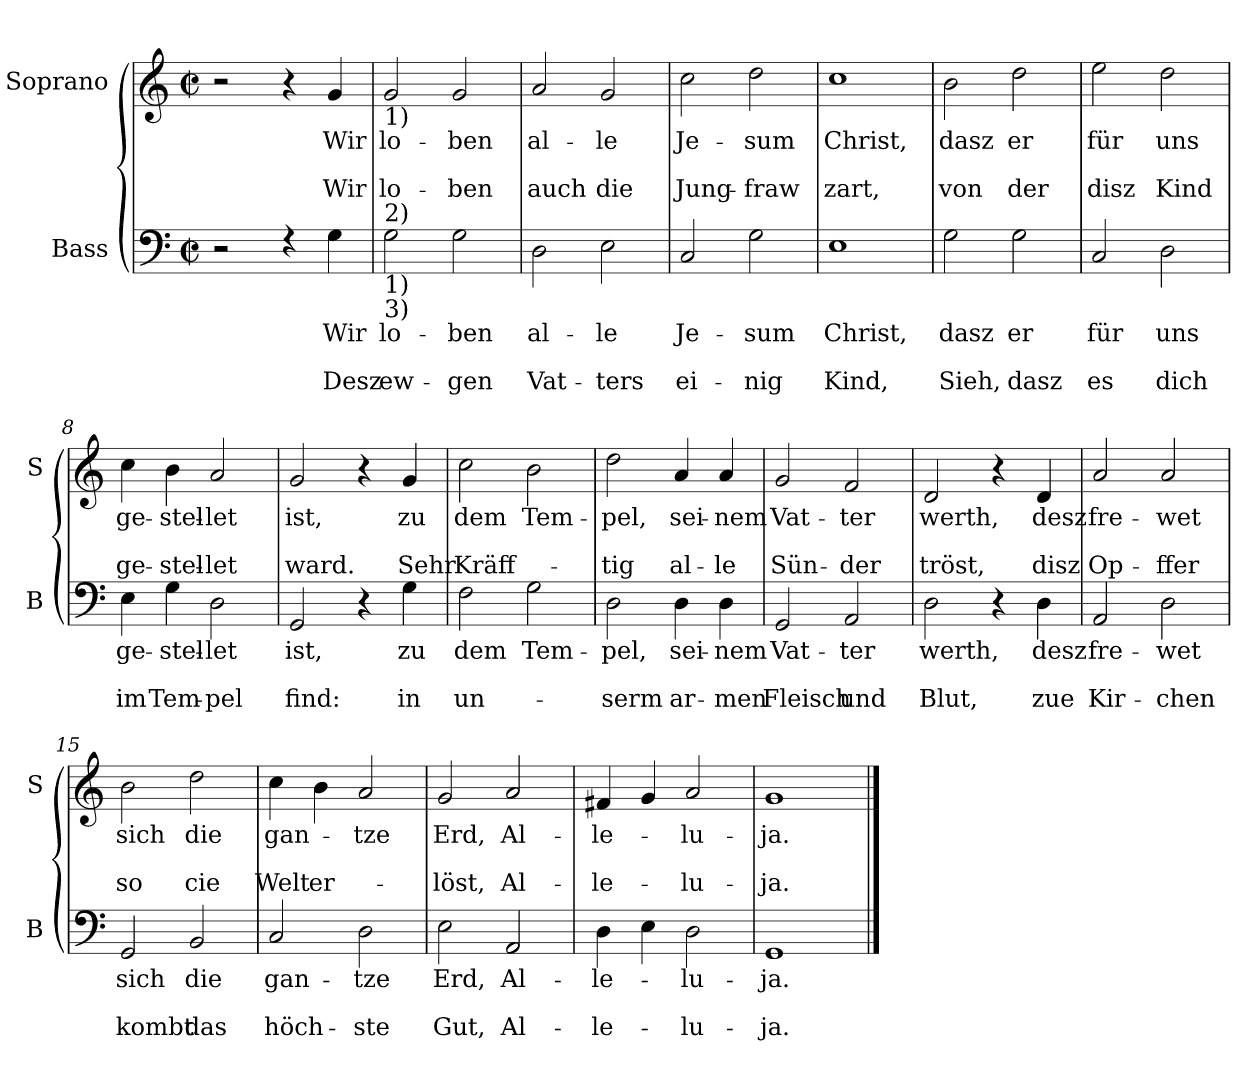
**kern	**text	**text	**text	**kern	**text	**text	**text
*part2	*part2	*part2	*part2	*part1	*part1	*part1	*part1
*staff2	*staff2	*staff2	*staff2	*staff1	*staff1	*staff1	*staff1
*I"Bass	*	*	*	*I"Soprano	*	*	*
*I'B	*	*	*	*I'S	*	*	*
*clefF4	*	*	*	*clefG2	*	*	*
*k[]	*	*	*	*k[]	*	*	*
*C:	*	*	*	*C:	*	*	*
*M2/2	*	*	*	*M2/2	*	*	*
*met(c|)	*	*	*	*met(c|)	*	*	*
=1	=1	=1	=1	=1	=1	=1	=1
2r	.	.	.	2r	.	.	.
4rE	.	.	.	4r	.	.	.
!	!LO:LY:b	!	!LO:LY:b	!	!LO:LY:b	!	!LO:LY:b
4G\	Wir	.	Desz	4g/	Wir	.	Wir
=2	=2	=2	=2	=2	=2	=2	=2
!	!	!	!	!LO:TX:b:t=1)	!	!	!
!LO:TX:a:t=2)	!	!	!	!	!	!	!
!LO:TX:b:t=1)	!	!	!	!	!	!	!
!LO:TX:b:t=3)	!	!	!	!	!	!	!
!	!LO:LY:b	!	!LO:LY:b	!	!LO:LY:b	!	!LO:LY:b
2G\	lo-	.	ew-	2g/	lo-	.	lo-
!	!LO:LY:b	!	!LO:LY:b	!	!LO:LY:b	!	!LO:LY:b
2G\	-ben	.	-gen	2g/	-ben	.	-ben
=3	=3	=3	=3	=3	=3	=3	=3
!	!LO:LY:b	!	!LO:LY:b	!	!LO:LY:b	!	!LO:LY:b
2D\	al-	.	Vat-	2a/	al-	.	auch
!	!LO:LY:b	!	!LO:LY:b	!	!LO:LY:b	!	!LO:LY:b
2E\	-le	.	-ters	2g/	-le	.	die
=4	=4	=4	=4	=4	=4	=4	=4
!	!LO:LY:b	!	!LO:LY:b	!	!LO:LY:b	!	!LO:LY:b
2C/	Je-	.	ei-	2cc\	Je-	.	Jung-
!	!LO:LY:b	!	!LO:LY:b	!	!LO:LY:b	!	!LO:LY:b
2G\	-sum	.	-nig	2dd\	-sum	.	-fraw
!!LO:LB:g=z
=5	=5	=5	=5	=5	=5	=5	=5
!	!LO:LY:b	!	!LO:LY:b	!	!LO:LY:b	!	!LO:LY:b
1E	Christ,	.	Kind,	1cc	Christ,	.	zart,
=6	=6	=6	=6	=6	=6	=6	=6
!	!LO:LY:b	!	!LO:LY:b	!	!LO:LY:b	!	!LO:LY:b
2G\	dasz	.	Sieh,	2b\	dasz	.	von
!	!LO:LY:b	!	!LO:LY:b	!	!LO:LY:b	!	!LO:LY:b
2G\	er	.	dasz	2dd\	er	.	der
=7	=7	=7	=7	=7	=7	=7	=7
!	!LO:LY:b	!	!LO:LY:b	!	!LO:LY:b	!	!LO:LY:b
2C/	für	.	es	2ee\	für	.	disz
!	!LO:LY:b	!	!LO:LY:b	!	!LO:LY:b	!	!LO:LY:b
2D\	uns	.	dich	2dd\	uns	.	Kind
=8	=8	=8	=8	=8	=8	=8	=8
!	!LO:LY:b	!	!LO:LY:b	!	!LO:LY:b	!	!LO:LY:b
4E\	ge-	.	im	4cc\	ge-	.	ge-
!	!LO:LY:b	!	!LO:LY:b	!	!LO:LY:b	!	!LO:LY:b
4G\	-stel-	.	Tem-	4b\	-stel-	.	-stel-
!	!LO:LY:b	!	!LO:LY:b	!	!LO:LY:b	!	!LO:LY:b
2D\	-let	.	-pel	2a/	-let	.	-let
=9	=9	=9	=9	=9	=9	=9	=9
!	!LO:LY:b	!	!LO:LY:b	!	!LO:LY:b	!	!LO:LY:b
2GG/	ist,	.	find:	2g/	ist,	.	ward.
4r	.	.	.	4r	.	.	.
!	!LO:LY:b	!	!LO:LY:b	!	!LO:LY:b	!	!LO:LY:b
4G\	zu	.	in	4g/	zu	.	Sehr
!!LO:LB:g=z
=10	=10	=10	=10	=10	=10	=10	=10
!	!LO:LY:b	!	!LO:LY:b	!	!LO:LY:b	!	!LO:LY:b
2F\	dem	.	un-	2cc\	dem	.	Kräff-
!	!LO:LY:b	!	!	!	!LO:LY:b	!	!
2G\	Tem-	.	.	2b\	Tem-	.	.
=11	=11	=11	=11	=11	=11	=11	=11
!	!LO:LY:b	!	!LO:LY:b	!	!LO:LY:b	!	!LO:LY:b
2D\	-pel,	.	-serm	2dd\	-pel,	.	-tig
!	!LO:LY:b	!	!LO:LY:b	!	!LO:LY:b	!	!LO:LY:b
4D\	sei-	.	ar-	4a/	sei-	.	al-
!	!LO:LY:b	!	!LO:LY:b	!	!LO:LY:b	!	!LO:LY:b
4D\	-nem	.	-men	4a/	-nem	.	-le
=12	=12	=12	=12	=12	=12	=12	=12
!	!LO:LY:b	!	!LO:LY:b	!	!LO:LY:b	!	!LO:LY:b
2GG/	Vat-	.	Fleisch	2g/	Vat-	.	Sün-
!	!LO:LY:b	!	!LO:LY:b	!	!LO:LY:b	!	!LO:LY:b
2AA/	-ter	.	und	2f/	-ter	.	-der
=13	=13	=13	=13	=13	=13	=13	=13
!	!LO:LY:b	!	!LO:LY:b	!	!LO:LY:b	!	!LO:LY:b
2D\	werth,	.	Blut,	2d/	werth,	.	tröst,
4r	.	.	.	4r	.	.	.
!	!LO:LY:b	!	!LO:LY:b	!	!LO:LY:b	!	!LO:LY:b
4D\	desz	.	zue	4d/	desz	.	disz
=14	=14	=14	=14	=14	=14	=14	=14
!	!LO:LY:b	!	!LO:LY:b	!	!LO:LY:b	!	!LO:LY:b
2AA/	fre-	.	Kir-	2a/	fre-	.	Op-
!	!LO:LY:b	!	!LO:LY:b	!	!LO:LY:b	!	!LO:LY:b
2D\	-wet	.	-chen	2a/	-wet	.	-ffer
!!LO:PB:g=z
=15	=15	=15	=15	=15	=15	=15	=15
!	!LO:LY:b	!	!LO:LY:b	!	!LO:LY:b	!	!LO:LY:b
2GG/	sich	.	kombt	2b\	sich	.	so
!	!LO:LY:b	!	!LO:LY:b	!	!LO:LY:b	!	!LO:LY:b
2BB/	die	.	das	2dd\	die	.	cie
=16	=16	=16	=16	=16	=16	=16	=16
!	!LO:LY:b	!	!LO:LY:b	!	!LO:LY:b	!	!LO:LY:b
2C/	gan-	.	höch-	4cc\	gan-	.	Welt
!	!	!	!	!	!	!	!LO:LY:b
.	.	.	.	4b\	.	.	er-
!	!LO:LY:b	!	!LO:LY:b	!	!LO:LY:b	!	!
2D\	-tze	.	-ste	2a/	-tze	.	.
=17	=17	=17	=17	=17	=17	=17	=17
!	!LO:LY:b	!	!LO:LY:b	!	!LO:LY:b	!	!LO:LY:b
2E\	Erd,	.	Gut,	2g/	Erd,	.	-löst,
!	!LO:LY:b	!	!LO:LY:b	!	!LO:LY:b	!	!LO:LY:b
2AA/	Al-	.	Al-	2a/	Al-	.	Al-
=18	=18	=18	=18	=18	=18	=18	=18
!	!LO:LY:b	!	!LO:LY:b	!	!LO:LY:b	!	!LO:LY:b
4D\	-le-	.	-le-	4f#X/	-le-	.	-le-
4E\	.	.	.	4g/	.	.	.
!	!LO:LY:b	!	!LO:LY:b	!	!LO:LY:b	!	!LO:LY:b
2D\	-lu-	.	-lu-	2a/	-lu-	.	-lu-
=19	=19	=19	=19	=19	=19	=19	=19
!	!LO:LY:b	!	!LO:LY:b	!	!LO:LY:b	!	!LO:LY:b
1GG	-ja.	.	-ja.	1g	-ja.	.	-ja.
==	==	==	==	==	==	==	==
*-	*-	*-	*-	*-	*-	*-	*-
